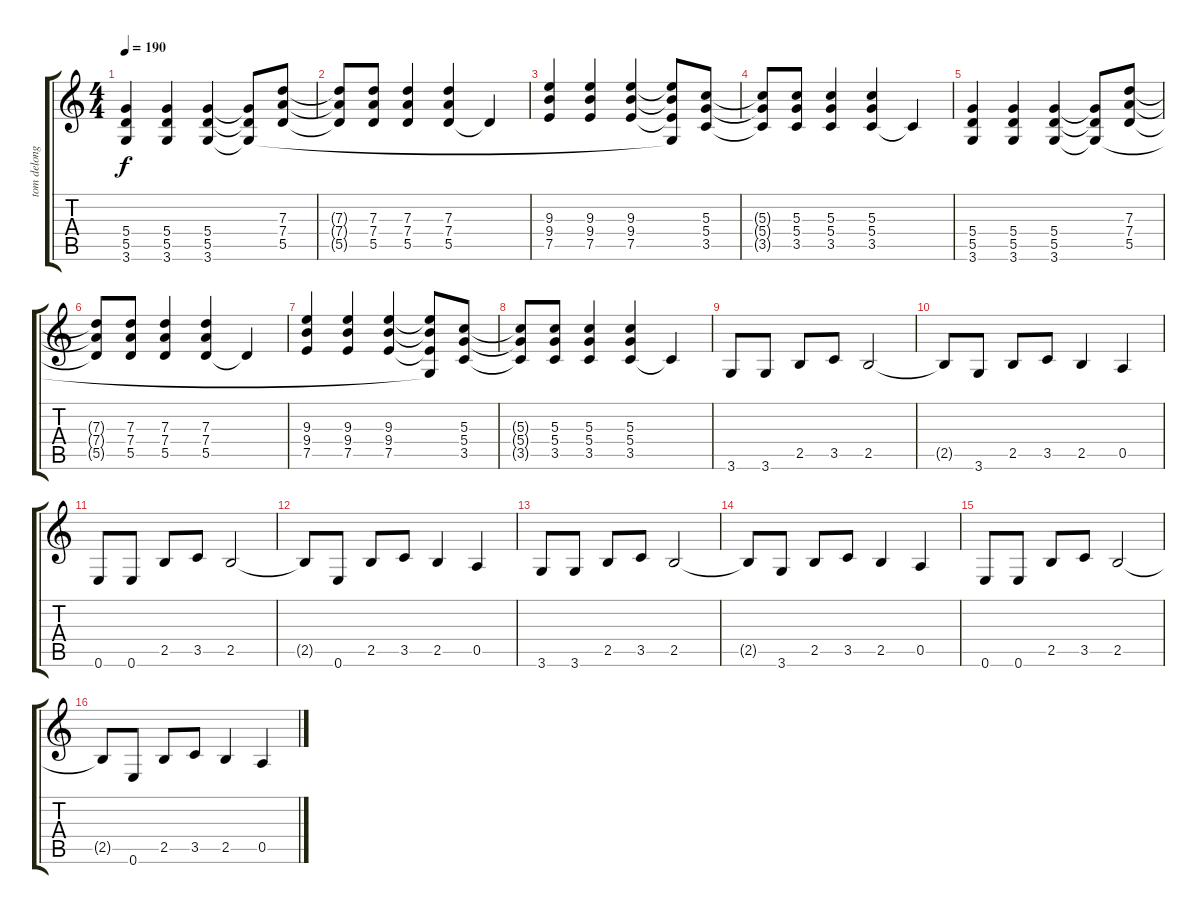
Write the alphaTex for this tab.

\track ("tom delonge" "tom delong") {instrument distortionguitar}
\staff {score tabs}
\tuning (E4 B3 G3 D3 A2 E2) {hide}
\ts (4 4)
\tempo 190
\clef g2
\ks c
(5.4 5.5 3.6).4{dy f volume 16} (5.4 5.5 3.6).4 (5.4 5.5 3.6).4 (5.4{t} 5.5{t} 3.6{t}).8 (7.3 7.4 5.5).8 |
(7.3{t} 7.4{t} 5.5{t}).8 (7.3 7.4 5.5).8 (7.3 7.4 5.5).4 (7.3 7.4 5.5).4 5.5{t}.4 |
(9.3 9.4 7.5).4 (9.3 9.4 7.5).4 (9.3 9.4 7.5).4 (9.3{t} 9.4{t} 7.5{t} 3.6{t}).8 (5.3 5.4 3.5).8 |
(5.3{t} 5.4{t} 3.5{t}).8 (5.3 5.4 3.5).8 (5.3 5.4 3.5).4 (5.3 5.4 3.5).4 3.5{t}.4 |
(5.4 5.5 3.6).4 (5.4 5.5 3.6).4 (5.4 5.5 3.6).4 (5.4{t} 5.5{t} 3.6{t}).8 (7.3 7.4 5.5).8 |
(7.3{t} 7.4{t} 5.5{t}).8 (7.3 7.4 5.5).8 (7.3 7.4 5.5).4 (7.3 7.4 5.5).4 5.5{t}.4 |
(9.3 9.4 7.5).4 (9.3 9.4 7.5).4 (9.3 9.4 7.5).4 (9.3{t} 9.4{t} 7.5{t} 3.6{t}).8 (5.3 5.4 3.5).8 |
(5.3{t} 5.4{t} 3.5{t}).8 (5.3 5.4 3.5).8 (5.3 5.4 3.5).4 (5.3 5.4 3.5).4 3.5{t}.4 |
3.6.8 3.6.8 2.5.8 3.5.8 2.5.2 |
2.5{t}.8 3.6.8 2.5.8 3.5.8 2.5.4 0.5.4 |
0.6.8 0.6.8 2.5.8 3.5.8 2.5.2 |
2.5{t}.8 0.6.8 2.5.8 3.5.8 2.5.4 0.5.4 |
3.6.8 3.6.8 2.5.8 3.5.8 2.5.2 |
2.5{t}.8 3.6.8 2.5.8 3.5.8 2.5.4 0.5.4 |
0.6.8 0.6.8 2.5.8 3.5.8 2.5.2 |
2.5{t}.8 0.6.8 2.5.8 3.5.8 2.5.4 0.5.4
